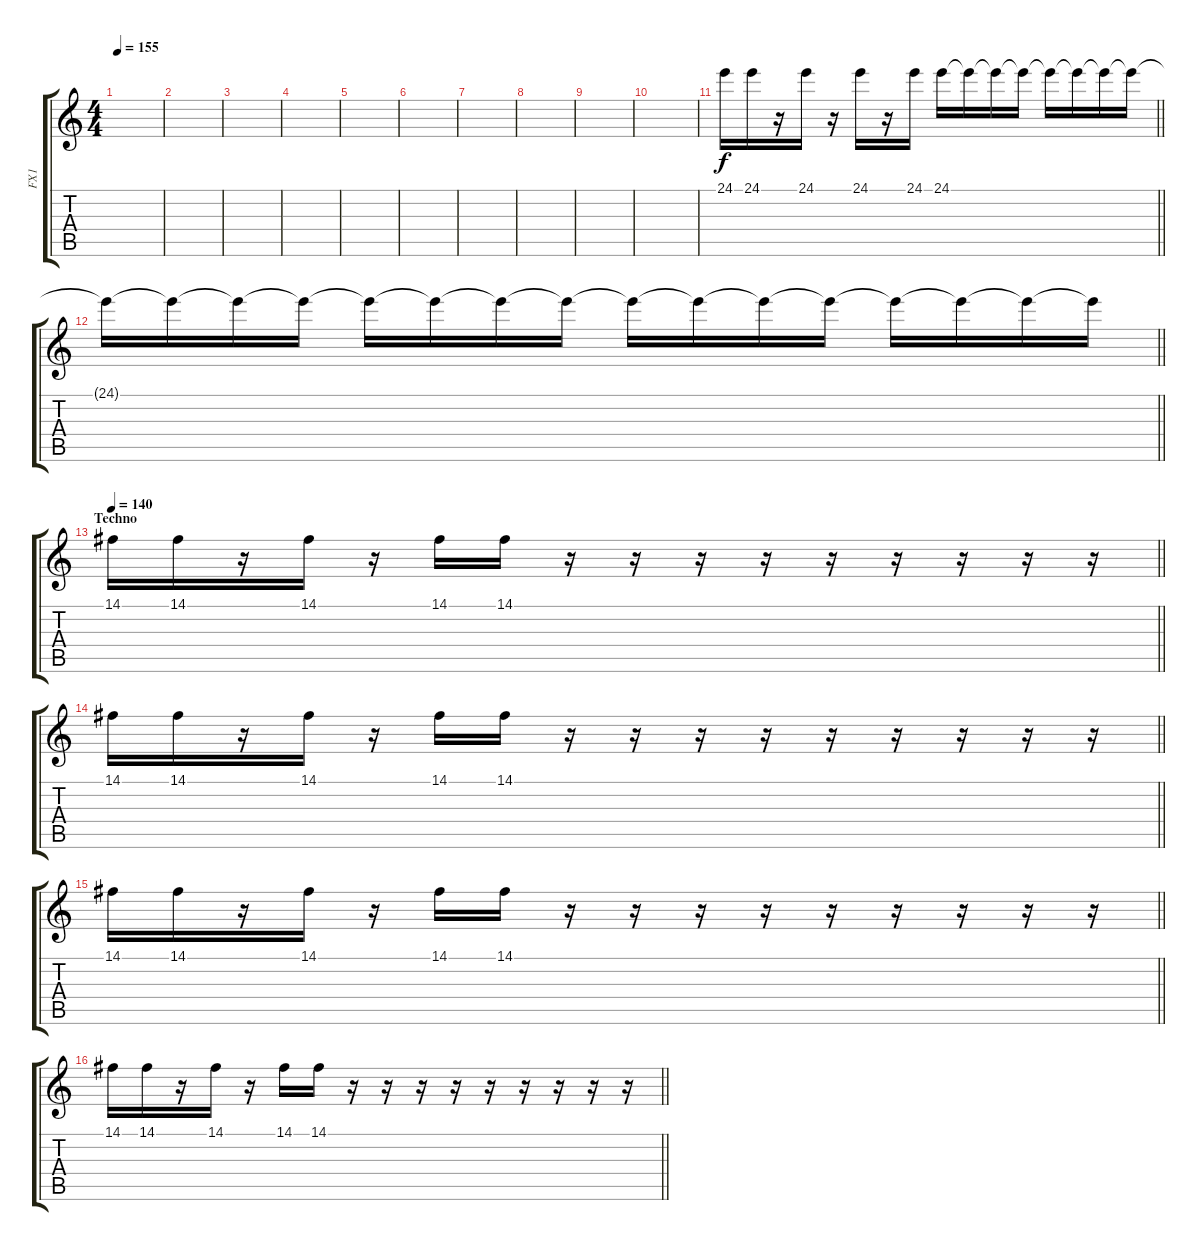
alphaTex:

\track ("FX1" "FX1") {instrument fiddle}
\staff {score tabs}
\tuning (E4 B3 G3 D3 A2 E2) {hide}
\ts (4 4)
\tempo 155
\clef g2
\ks c
|
|
|
|
|
|
|
|
|
|
\barLineRight lightlight
24.1.16 24.1.16 r.16 24.1.16 r.16 24.1.16 r.16 24.1.16 24.1.16 24.1{t}.16 24.1{t}.16 24.1{t}.16 24.1{t}.16 24.1{t}.16 24.1{t}.16 24.1{t}.16 |
\barLineRight lightlight
24.1{t}.16 24.1{t}.16 24.1{t}.16 24.1{t}.16 24.1{t}.16 24.1{t}.16 24.1{t}.16 24.1{t}.16 24.1{t}.16 24.1{t}.16 24.1{t}.16 24.1{t}.16 24.1{t}.16 24.1{t}.16 24.1{t}.16 24.1{t}.16 |
\section ("" "Techno")
\tempo 140
\barLineRight lightlight
14.1.16{instrument gunshot} 14.1.16 r.16 14.1.16 r.16 14.1.16 14.1.16 r.16 r.16 r.16 r.16 r.16 r.16 r.16 r.16 r.16 |
\barLineRight lightlight
14.1.16 14.1.16 r.16 14.1.16 r.16 14.1.16 14.1.16 r.16 r.16 r.16 r.16 r.16 r.16 r.16 r.16 r.16 |
\barLineRight lightlight
14.1.16{volume 10} 14.1.16 r.16 14.1.16 r.16 14.1.16 14.1.16 r.16 r.16 r.16 r.16 r.16 r.16 r.16 r.16 r.16 |
\barLineRight lightlight
14.1.16 14.1.16 r.16 14.1.16 r.16 14.1.16 14.1.16 r.16 r.16 r.16 r.16 r.16 r.16 r.16 r.16 r.16
